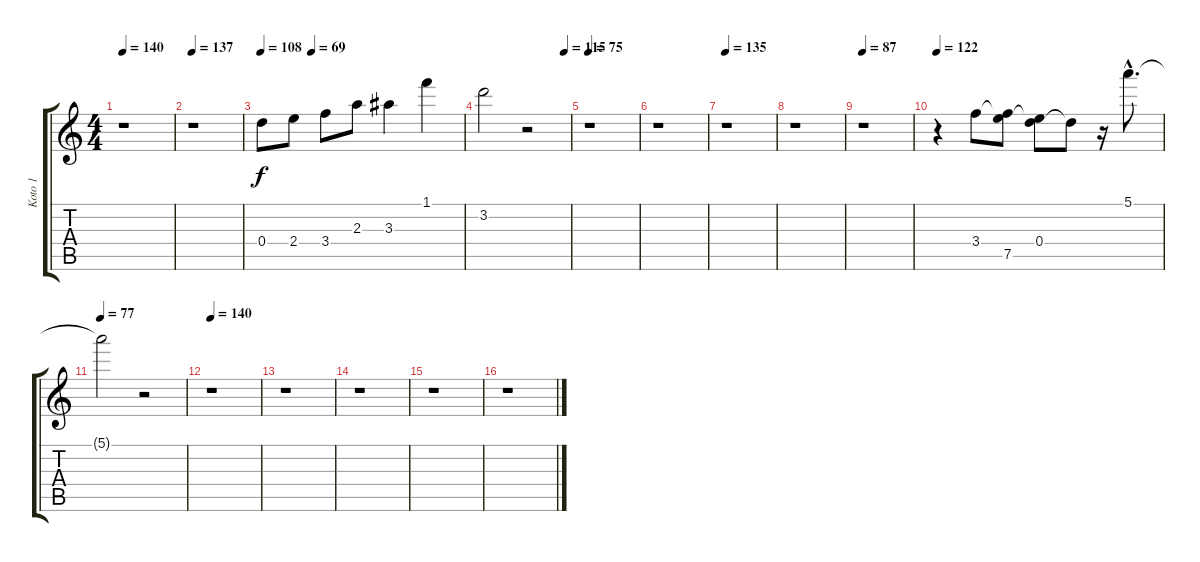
\track ("Koto 1" "Koto 1") {instrument acousticguitarnylon}
\staff {score tabs}
\tuning (E5 B4 G4 D4 A3 E3) {hide}
\ts (4 4)
\tempo 140
\tempo 120
\tempo 140
\clef g2
\ks c
r.1{dy f instrument acousticguitarnylon} |
\tempo 137
r.1 |
\tempo 108
\tempo (69 0.25)
0.4.8 2.4.8 3.4.8 2.3.8 3.3.4 1.1.4 |
\tempo (115 0.9375)
3.2.2 r.2 |
\tempo 75
r.1 |
r.1 |
\tempo 135
r.1 |
r.1 |
\tempo 87
r.1 |
\tempo 122
r.4 3.4.8 (3.4{t} 7.5).8 (0.4 7.5{t}).8 0.4{t}.8 r.16 5.1{hac}.8{d} |
\tempo 77
5.1{t}.2 r.2 |
\tempo 140
r.1 |
r.1 |
r.1 |
r.1 |
r.1
